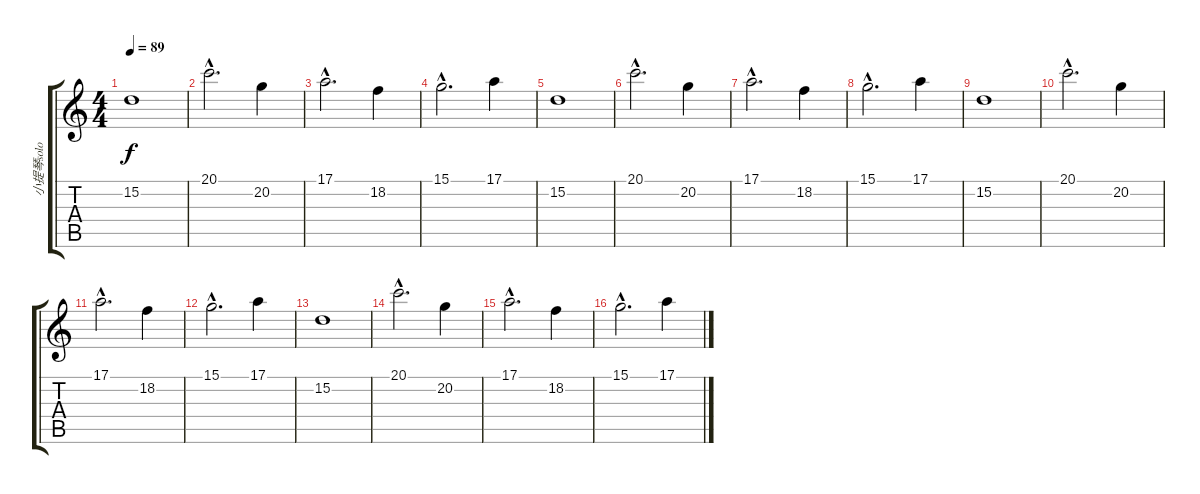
\track ("小提琴solo" "小提琴solo") {instrument violin}
\staff {score tabs}
\tuning (E4 B3 G3 D3 A2 E2) {hide}
\ts (4 4)
\tempo 89
\clef g2
\ks c
15.2.1{dy f} |
20.1{hac}.2{d} 20.2.4 |
17.1{hac}.2{d} 18.2.4 |
15.1{hac}.2{d} 17.1.4 |
15.2.1 |
20.1{hac}.2{d} 20.2.4 |
17.1{hac}.2{d} 18.2.4 |
15.1{hac}.2{d} 17.1.4 |
15.2.1 |
20.1{hac}.2{d} 20.2.4 |
17.1{hac}.2{d} 18.2.4 |
15.1{hac}.2{d} 17.1.4 |
15.2.1 |
20.1{hac}.2{d} 20.2.4 |
17.1{hac}.2{d} 18.2.4 |
15.1{hac}.2{d} 17.1.4
